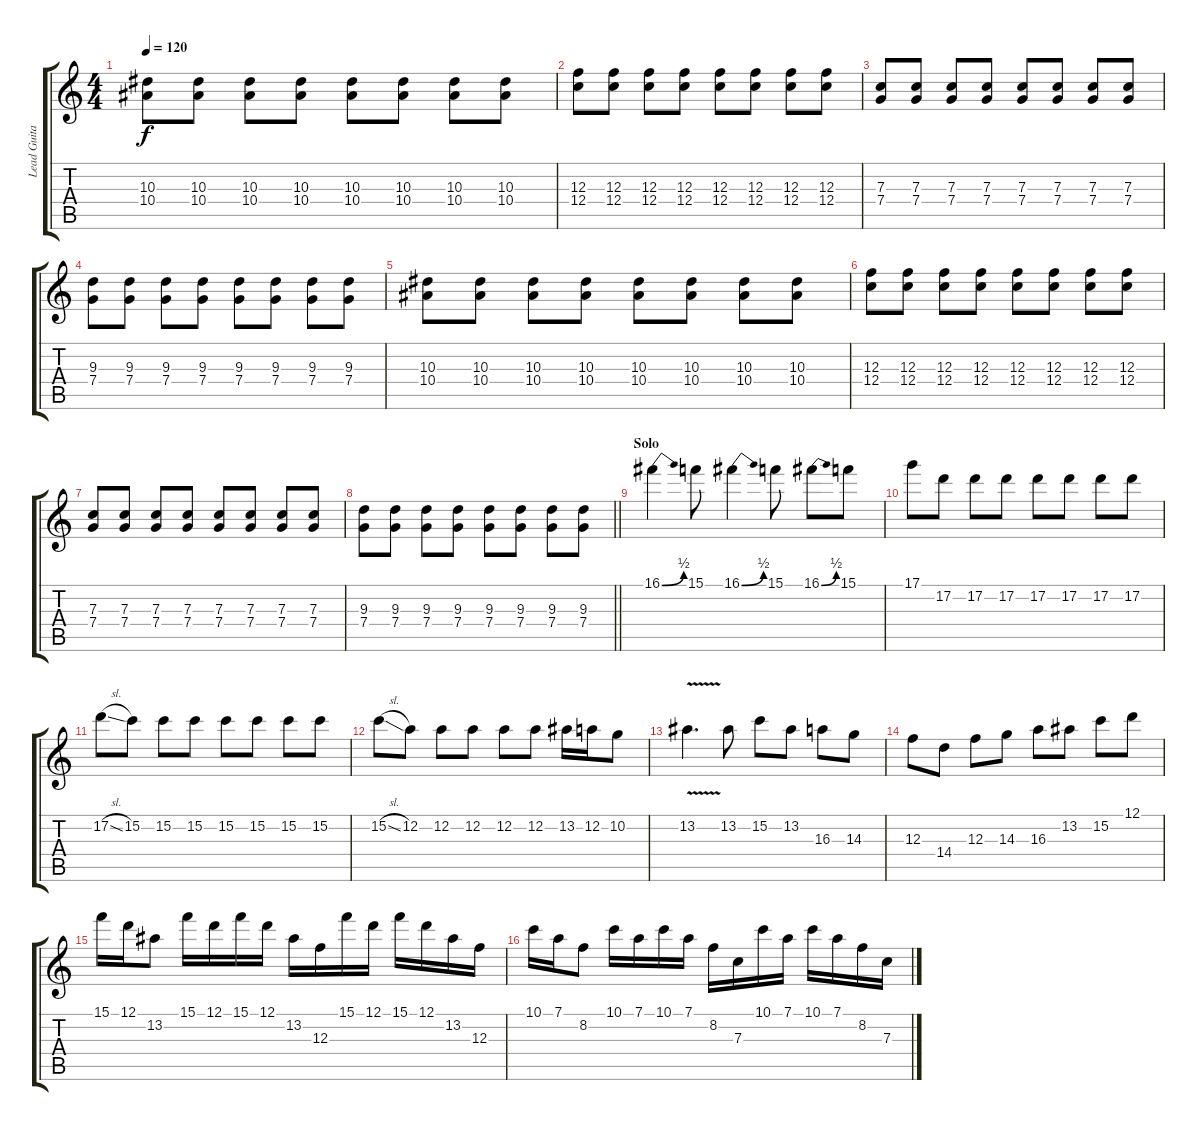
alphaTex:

\track ("Lead Guitar" "Lead Guita") {instrument overdrivenguitar}
\staff {score tabs}
\tuning (D4 A3 F3 C3 G2 D2) {hide}
\ts (4 4)
\tempo 120
\clef g2
\ks c
(10.3 10.4).8{dy f} (10.3 10.4).8 (10.3 10.4).8 (10.3 10.4).8 (10.3 10.4).8 (10.3 10.4).8 (10.3 10.4).8 (10.3 10.4).8 |
(12.3 12.4).8 (12.3 12.4).8 (12.3 12.4).8 (12.3 12.4).8 (12.3 12.4).8 (12.3 12.4).8 (12.3 12.4).8 (12.3 12.4).8 |
(7.3 7.4).8 (7.3 7.4).8 (7.3 7.4).8 (7.3 7.4).8 (7.3 7.4).8 (7.3 7.4).8 (7.3 7.4).8 (7.3 7.4).8 |
(9.3 7.4).8 (9.3 7.4).8 (9.3 7.4).8 (9.3 7.4).8 (9.3 7.4).8 (9.3 7.4).8 (9.3 7.4).8 (9.3 7.4).8 |
(10.3 10.4).8 (10.3 10.4).8 (10.3 10.4).8 (10.3 10.4).8 (10.3 10.4).8 (10.3 10.4).8 (10.3 10.4).8 (10.3 10.4).8 |
(12.3 12.4).8 (12.3 12.4).8 (12.3 12.4).8 (12.3 12.4).8 (12.3 12.4).8 (12.3 12.4).8 (12.3 12.4).8 (12.3 12.4).8 |
(7.3 7.4).8 (7.3 7.4).8 (7.3 7.4).8 (7.3 7.4).8 (7.3 7.4).8 (7.3 7.4).8 (7.3 7.4).8 (7.3 7.4).8 |
\barLineRight lightlight
(9.3 7.4).8 (9.3 7.4).8 (9.3 7.4).8 (9.3 7.4).8 (9.3 7.4).8 (9.3 7.4).8 (9.3 7.4).8 (9.3 7.4).8 |
\section ("" "Solo")
16.1{be (bend 0 0 60 2)}.4{volume 10 instrument overdrivenguitar} 15.1.8 16.1{be (bend 0 0 60 2)}.4 15.1.8 16.1{be (bend 0 0 60 2)}.8 15.1.8 |
17.1.8 17.2.8 17.2.8 17.2.8 17.2.8 17.2.8 17.2.8 17.2.8 |
17.2{sl}.8 15.2.8 15.2.8 15.2.8 15.2.8 15.2.8 15.2.8 15.2.8 |
15.2{sl}.8 12.2.8 12.2.8 12.2.8 12.2.8 12.2.8 13.2.16 12.2.16 10.2.8 |
13.2{v}.4{d} 13.2.8 15.2.8 13.2.8 16.3.8 14.3.8 |
12.3.8 14.4.8 12.3.8 14.3.8 16.3.8 13.2.8 15.2.8 12.1.8 |
15.1.16 12.1.16 13.2.8 15.1.16 12.1.16 15.1.16 12.1.16 13.2.16 12.3.16 15.1.16 12.1.16 15.1.16 12.1.16 13.2.16 12.3.16 |
10.1.16 7.1.16 8.2.8 10.1.16 7.1.16 10.1.16 7.1.16 8.2.16 7.3.16 10.1.16 7.1.16 10.1.16 7.1.16 8.2.16 7.3.16
